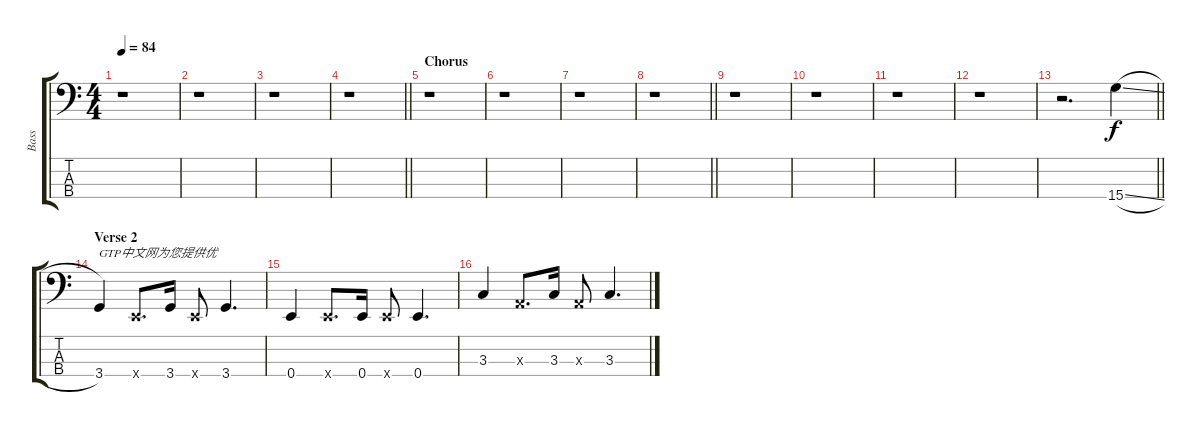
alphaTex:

\track ("Bass" "Bass") {instrument electricbassfinger}
\staff {score tabs}
\tuning (G2 D2 A1 E1) {hide}
\ts (4 4)
\tempo 84
\clef f4
\ks c
r.1{dy f} |
r.1 |
r.1 |
\barLineRight lightlight
r.1 |
\section ("" "Chorus")
r.1 |
r.1 |
r.1 |
\barLineRight lightlight
r.1 |
r.1 |
r.1 |
r.1 |
r.1 |
\barLineRight lightlight
r.2{d} 15.4{sl}.4 |
\section ("" "Verse 2")
3.4.4{txt "GTP中文网为您提供优"} 0.4{x}.8{d} 3.4.16 0.4{x}.8 3.4.4{d} |
0.4.4 0.4{x}.8{d} 0.4.16 0.4{x}.8 0.4.4{d} |
3.3.4 0.3{x}.8{d} 3.3.16 0.3{x}.8 3.3.4{d}
